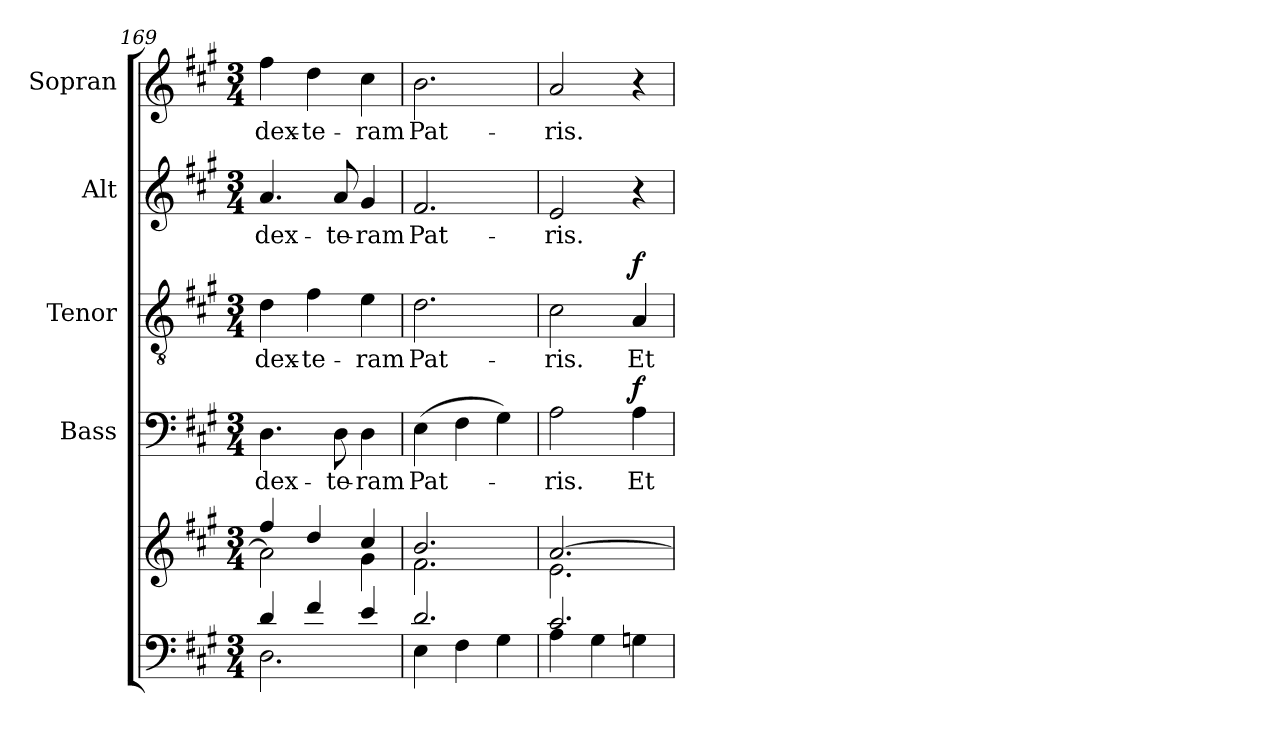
**kern	**kern	**kern	**text	**dynam	**kern	**text	**dynam	**kern	**text	**kern	**text
*part5	*part5	*part4	*part4	*part4	*part3	*part3	*part3	*part2	*part2	*part1	*part1
*staff6	*staff5	*staff4	*staff4	*staff4	*staff3	*staff3	*staff3	*staff2	*staff2	*staff1	*staff1
*	*	*I"Bass	*	*	*I"Tenor	*	*	*I"Alt	*	*I"Sopran	*
*	*	*I'B.	*	*	*I'T.	*	*	*I'A.	*	*I'S.	*
*clefF4	*clefG2	*clefF4	*	*	*clefGv2	*	*	*clefG2	*	*clefG2	*
*k[f#c#g#]	*k[f#c#g#]	*k[f#c#g#]	*	*	*k[f#c#g#]	*	*	*k[f#c#g#]	*	*k[f#c#g#]	*
*A:	*A:	*A:	*	*	*A:	*	*	*A:	*	*A:	*
*M3/4	*M3/4	*M3/4	*	*	*M3/4	*	*	*M3/4	*	*M3/4	*
=169	=169	=169	=169	=169	=169	=169	=169	=169	=169	=169	=169
*^	*^	*	*	*	*	*	*	*	*	*	*
!	!	!	!	!	!LO:LY:b	!	!	!LO:LY:b	!	!	!LO:LY:b	!	!LO:LY:b
4d/	2.D\	4ff#/	2a\]	4.D\	dex-	.	4d\	dex-	.	4.a/	dex-	4ff#\	dex-
!	!	!	!	!	!	!	!	!LO:LY:b	!	!	!	!	!LO:LY:b
4f#/	.	4dd/	.	.	.	.	4f#\	-te-	.	.	.	4dd\	-te-
!	!	!	!	!	!LO:LY:b	!	!	!	!	!	!LO:LY:b	!	!
.	.	.	.	8D\	-te-	.	.	.	.	8a/	-te-	.	.
!	!	!	!	!	!LO:LY:b	!	!	!LO:LY:b	!	!	!LO:LY:b	!	!LO:LY:b
4e/	.	4cc#/	4g#\	4D\	-ram	.	4e\	-ram	.	4g#/	-ram	4cc#\	-ram
!!LO:LB:g=z
=170	=170	=170	=170	=170	=170	=170	=170	=170	=170	=170	=170	=170	=170
!	!	!	!	!	!LO:LY:b	!	!	!LO:LY:b	!	!	!LO:LY:b	!	!LO:LY:b
2.d/	4E\	2.b/	2.f#\	(>4E\	Pat-	.	2.d\	Pat-	.	2.f#/	Pat-	2.b\	Pat-
.	4F#\	.	.	4F#\	.	.	.	.	.	.	.	.	.
.	4G#\	.	.	4G#\)	.	.	.	.	.	.	.	.	.
=171	=171	=171	=171	=171	=171	=171	=171	=171	=171	=171	=171	=171	=171
!	!	!	!	!	!LO:LY:b	!	!	!LO:LY:b	!	!	!LO:LY:b	!	!LO:LY:b
2.c#/	4A\	[>2.a/	2.e\	2A\	-ris.	.	2c#\	-ris.	.	2e/	-ris.	2a/	-ris.
.	4G#\	.	.	.	.	.	.	.	.	.	.	.	.
!	!	!	!	!	!LO:LY:b	!LO:DY:a	!	!LO:LY:b	!LO:DY:a	!	!	!	!
.	4Gn\	.	.	4A\	Et	f	4A/	Et	f	4r	.	4r	.
*v	*v	*	*	*	*	*	*	*	*	*	*	*	*
*	*v	*v	*	*	*	*	*	*	*	*	*	*
=	=	=	=	=	=	=	=	=	=	=	=
*-	*-	*-	*-	*-	*-	*-	*-	*-	*-	*-	*-
